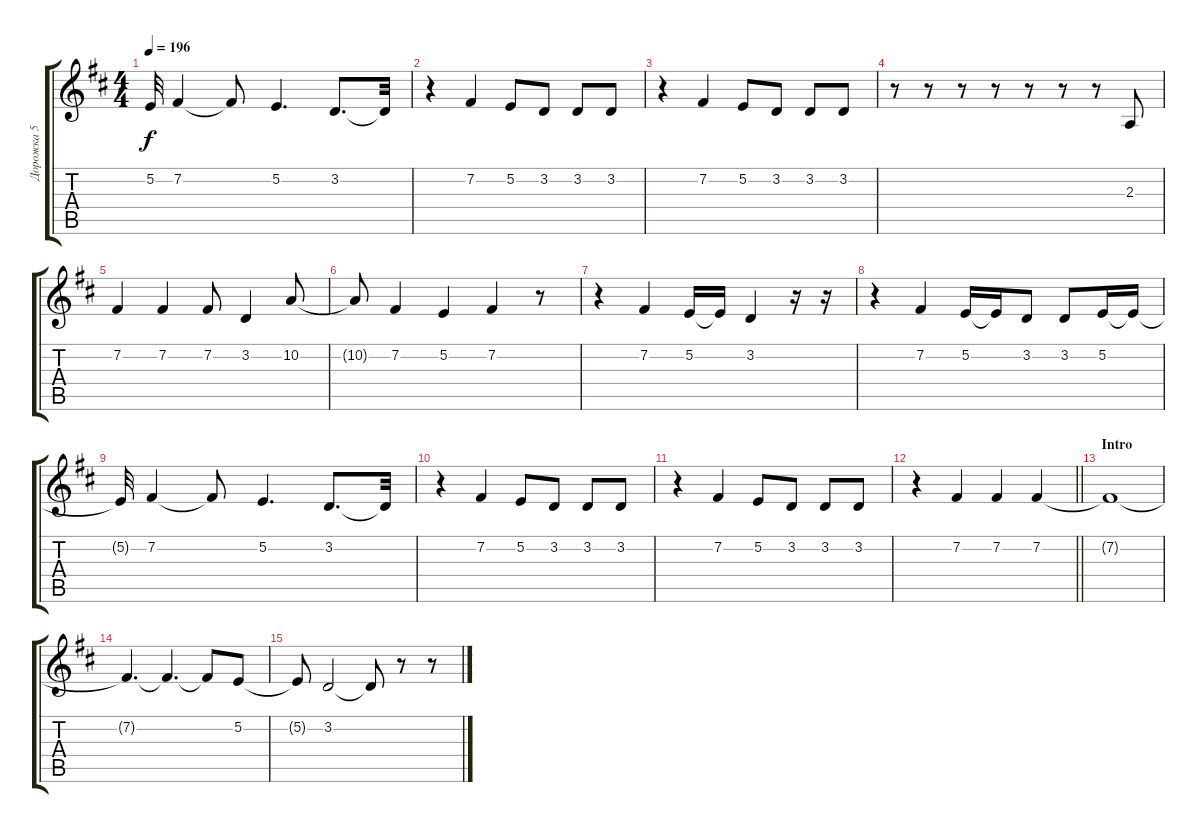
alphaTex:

\track ("Дорожка 5" "Дорожка 5") {instrument altosax}
\staff {score tabs}
\tuning (E4 B3 G3 D3 A2 E2) {hide}
\ts (4 4)
\tempo 196
\clef g2
\ks d
5.2{t}.32{dy f} 7.2.4 7.2{t}.8 5.2.4{d} 3.2.8{d} 3.2{t}.32 |
r.4 7.2.4 5.2.8 3.2.8 3.2.8 3.2.8 |
r.4 7.2.4 5.2.8 3.2.8 3.2.8 3.2.8 |
r.8 r.8 r.8 r.8 r.8 r.8 r.8 2.3.8 |
7.2.4 7.2.4 7.2.8 3.2.4 10.2.8 |
10.2{t}.8 7.2.4 5.2.4 7.2.4 r.8 |
r.4 7.2.4 5.2.16 5.2{t}.16 3.2.4 r.16 r.16 |
r.4 7.2.4 5.2.16 5.2{t}.16 3.2.8 3.2.8 5.2.16 5.2{t}.16 |
5.2{t}.32 7.2.4 7.2{t}.8 5.2.4{d} 3.2.8{d} 3.2{t}.32 |
r.4 7.2.4 5.2.8 3.2.8 3.2.8 3.2.8 |
r.4 7.2.4 5.2.8 3.2.8 3.2.8 3.2.8 |
\barLineRight lightlight
r.4 7.2.4 7.2.4 7.2.4 |
\section ("" "Intro")
7.2{t}.1 |
7.2{t}.4{d} 7.2{t}.4{d} 7.2{t}.8 5.2.8 |
5.2{t}.8 3.2.2 3.2{t}.8 r.8 r.8
